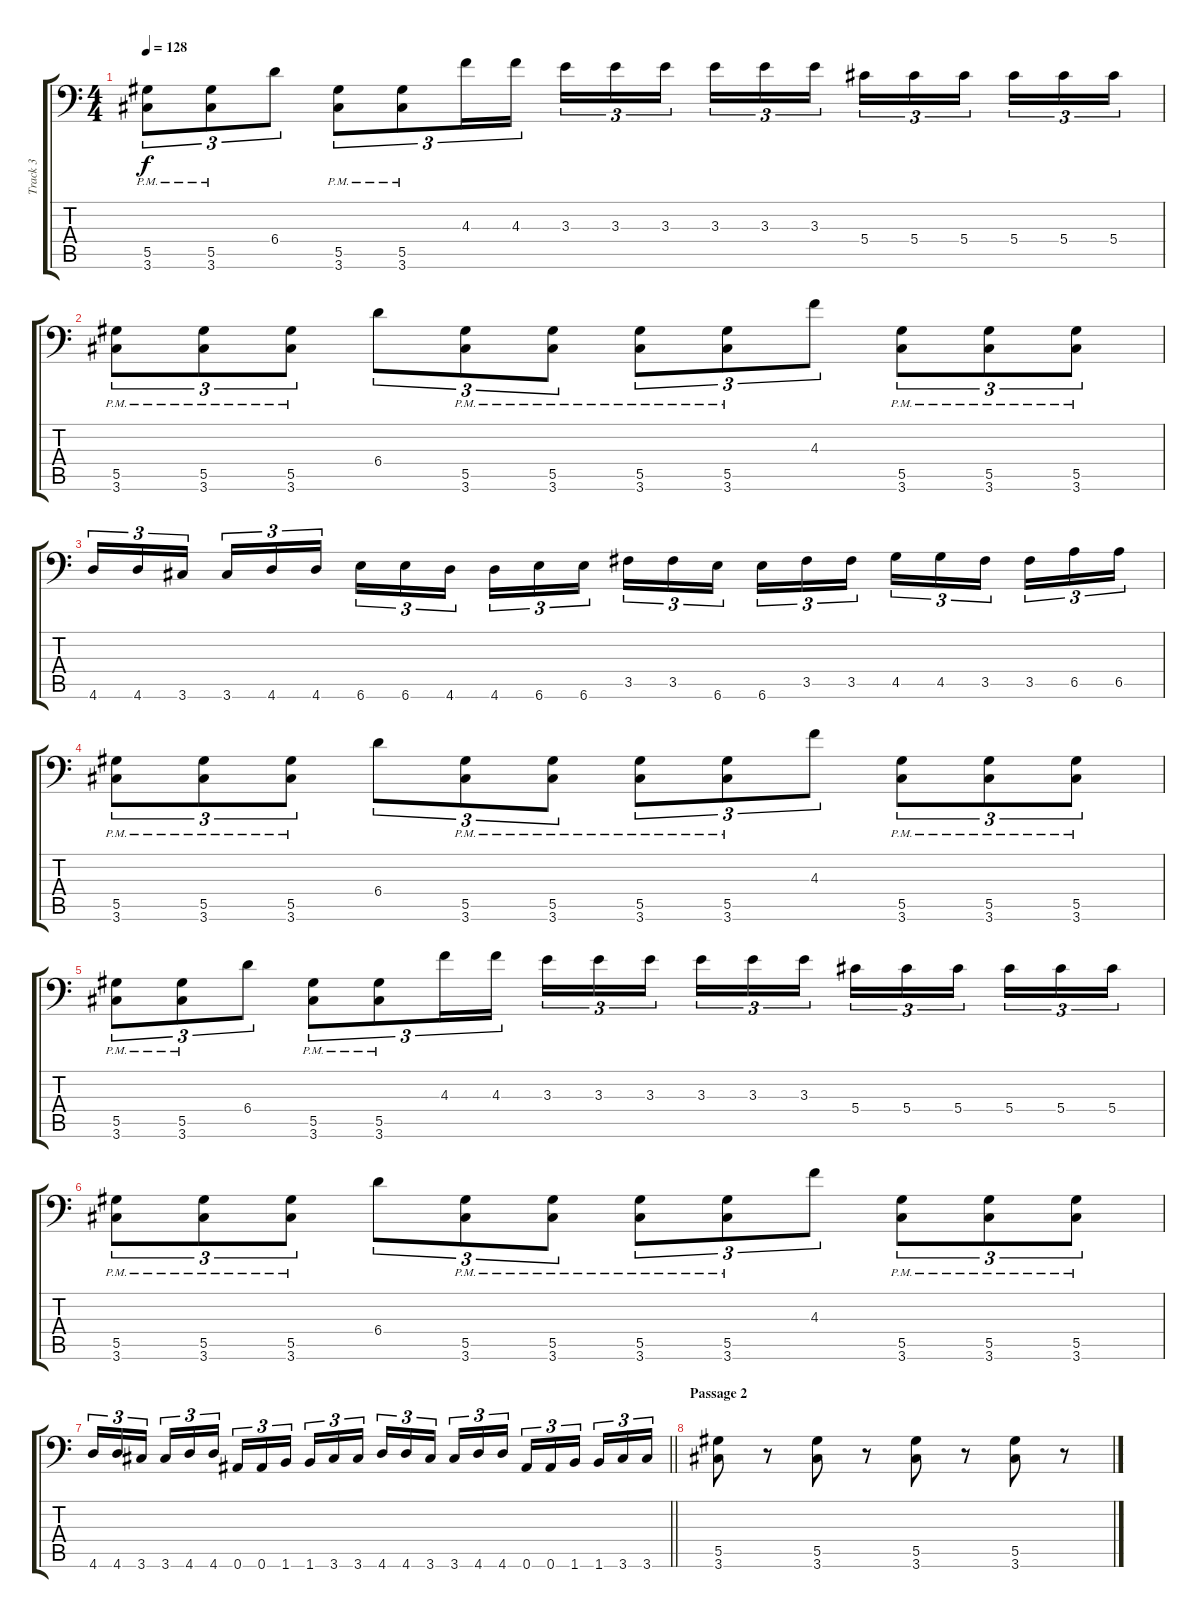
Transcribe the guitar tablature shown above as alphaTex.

\track ("Track 3" "Track 3") {instrument distortionguitar}
\staff {score tabs}
\tuning (Bb3 F3 Db3 Ab2 Eb2 Bb1) {hide}
\ts (4 4)
\tempo 128
\clef f4
\ks c
(5.5{pm} 3.6{pm}).8{tu (3 2) dy f} (5.5{pm} 3.6{pm}).8{tu (3 2)} 6.4.8{tu (3 2)} (5.5{pm} 3.6{pm}).8{tu (3 2)} (5.5{pm} 3.6{pm}).8{tu (3 2)} 4.3.16{tu (3 2)} 4.3.16{tu (3 2)} 3.3.16{tu (3 2)} 3.3.16{tu (3 2)} 3.3.16{tu (3 2)} 3.3.16{tu (3 2)} 3.3.16{tu (3 2)} 3.3.16{tu (3 2)} 5.4.16{tu (3 2)} 5.4.16{tu (3 2)} 5.4.16{tu (3 2)} 5.4.16{tu (3 2)} 5.4.16{tu (3 2)} 5.4.16{tu (3 2)} |
(5.5{pm} 3.6{pm}).8{tu (3 2)} (5.5{pm} 3.6{pm}).8{tu (3 2)} (5.5{pm} 3.6{pm}).8{tu (3 2)} 6.4.8{tu (3 2)} (5.5{pm} 3.6{pm}).8{tu (3 2)} (5.5{pm} 3.6{pm}).8{tu (3 2)} (5.5{pm} 3.6{pm}).8{tu (3 2)} (5.5{pm} 3.6{pm}).8{tu (3 2)} 4.3.8{tu (3 2)} (5.5{pm} 3.6{pm}).8{tu (3 2)} (5.5{pm} 3.6{pm}).8{tu (3 2)} (5.5{pm} 3.6{pm}).8{tu (3 2)} |
4.6.16{tu (3 2)} 4.6.16{tu (3 2)} 3.6.16{tu (3 2)} 3.6.16{tu (3 2)} 4.6.16{tu (3 2)} 4.6.16{tu (3 2)} 6.6.16{tu (3 2)} 6.6.16{tu (3 2)} 4.6.16{tu (3 2)} 4.6.16{tu (3 2)} 6.6.16{tu (3 2)} 6.6.16{tu (3 2)} 3.5.16{tu (3 2)} 3.5.16{tu (3 2)} 6.6.16{tu (3 2)} 6.6.16{tu (3 2)} 3.5.16{tu (3 2)} 3.5.16{tu (3 2)} 4.5.16{tu (3 2)} 4.5.16{tu (3 2)} 3.5.16{tu (3 2)} 3.5.16{tu (3 2)} 6.5.16{tu (3 2)} 6.5.16{tu (3 2)} |
(5.5{pm} 3.6{pm}).8{tu (3 2)} (5.5{pm} 3.6{pm}).8{tu (3 2)} (5.5{pm} 3.6{pm}).8{tu (3 2)} 6.4.8{tu (3 2)} (5.5{pm} 3.6{pm}).8{tu (3 2)} (5.5{pm} 3.6{pm}).8{tu (3 2)} (5.5{pm} 3.6{pm}).8{tu (3 2)} (5.5{pm} 3.6{pm}).8{tu (3 2)} 4.3.8{tu (3 2)} (5.5{pm} 3.6{pm}).8{tu (3 2)} (5.5{pm} 3.6{pm}).8{tu (3 2)} (5.5{pm} 3.6{pm}).8{tu (3 2)} |
(5.5{pm} 3.6{pm}).8{tu (3 2)} (5.5{pm} 3.6{pm}).8{tu (3 2)} 6.4.8{tu (3 2)} (5.5{pm} 3.6{pm}).8{tu (3 2)} (5.5{pm} 3.6{pm}).8{tu (3 2)} 4.3.16{tu (3 2)} 4.3.16{tu (3 2)} 3.3.16{tu (3 2)} 3.3.16{tu (3 2)} 3.3.16{tu (3 2)} 3.3.16{tu (3 2)} 3.3.16{tu (3 2)} 3.3.16{tu (3 2)} 5.4.16{tu (3 2)} 5.4.16{tu (3 2)} 5.4.16{tu (3 2)} 5.4.16{tu (3 2)} 5.4.16{tu (3 2)} 5.4.16{tu (3 2)} |
(5.5{pm} 3.6{pm}).8{tu (3 2)} (5.5{pm} 3.6{pm}).8{tu (3 2)} (5.5{pm} 3.6{pm}).8{tu (3 2)} 6.4.8{tu (3 2)} (5.5{pm} 3.6{pm}).8{tu (3 2)} (5.5{pm} 3.6{pm}).8{tu (3 2)} (5.5{pm} 3.6{pm}).8{tu (3 2)} (5.5{pm} 3.6{pm}).8{tu (3 2)} 4.3.8{tu (3 2)} (5.5{pm} 3.6{pm}).8{tu (3 2)} (5.5{pm} 3.6{pm}).8{tu (3 2)} (5.5{pm} 3.6{pm}).8{tu (3 2)} |
\barLineRight lightlight
4.6.16{tu (3 2)} 4.6.16{tu (3 2)} 3.6.16{tu (3 2)} 3.6.16{tu (3 2)} 4.6.16{tu (3 2)} 4.6.16{tu (3 2)} 0.6.16{tu (3 2)} 0.6.16{tu (3 2)} 1.6.16{tu (3 2)} 1.6.16{tu (3 2)} 3.6.16{tu (3 2)} 3.6.16{tu (3 2)} 4.6.16{tu (3 2)} 4.6.16{tu (3 2)} 3.6.16{tu (3 2)} 3.6.16{tu (3 2)} 4.6.16{tu (3 2)} 4.6.16{tu (3 2)} 0.6.16{tu (3 2)} 0.6.16{tu (3 2)} 1.6.16{tu (3 2)} 1.6.16{tu (3 2)} 3.6.16{tu (3 2)} 3.6.16{tu (3 2)} |
\section ("" "Passage 2")
(5.5 3.6).8 r.8 (5.5 3.6).8 r.8 (5.5 3.6).8 r.8 (5.5 3.6).8 r.8
